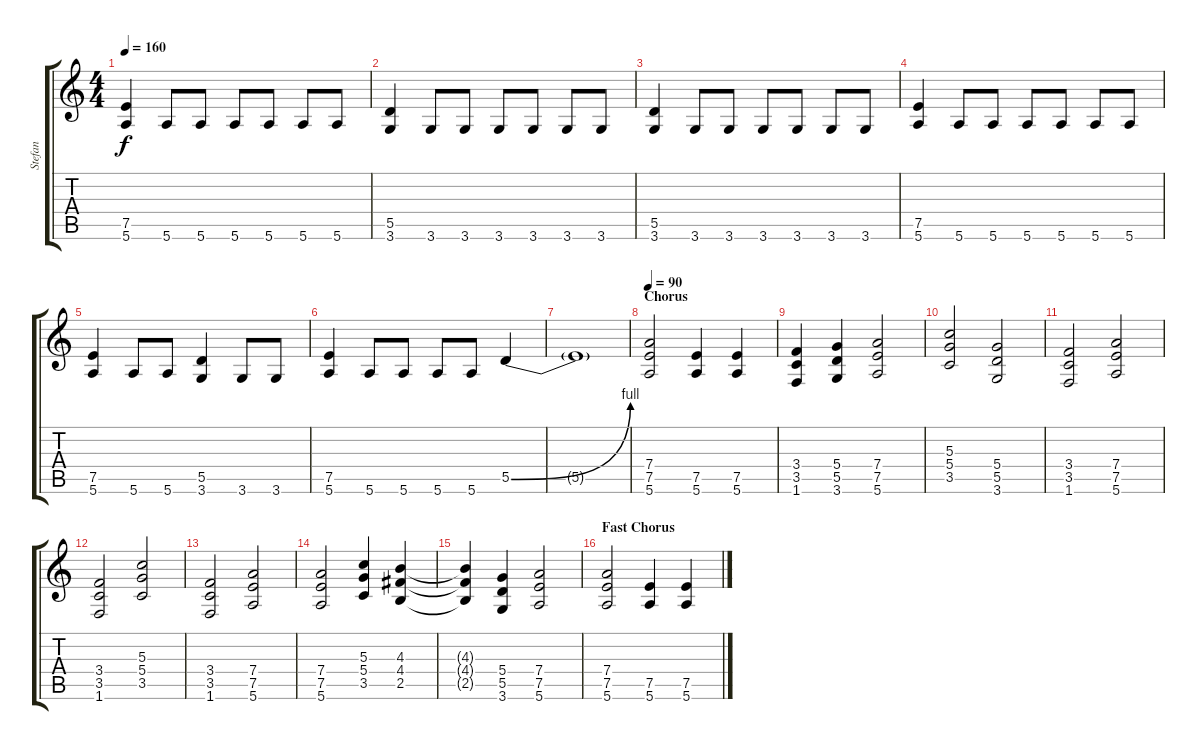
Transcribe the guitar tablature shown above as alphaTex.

\track ("Stefan" "Stefan") {instrument distortionguitar}
\staff {score tabs}
\tuning (E4 B3 G3 D3 A2 E2) {hide}
\ts (4 4)
\tempo 160
\clef g2
\ks c
(7.5 5.6).4{dy f} 5.6.8 5.6.8 5.6.8 5.6.8 5.6.8 5.6.8 |
(5.5 3.6).4 3.6.8 3.6.8 3.6.8 3.6.8 3.6.8 3.6.8 |
(5.5 3.6).4 3.6.8 3.6.8 3.6.8 3.6.8 3.6.8 3.6.8 |
(7.5 5.6).4 5.6.8 5.6.8 5.6.8 5.6.8 5.6.8 5.6.8 |
(7.5 5.6).4 5.6.8 5.6.8 (5.5 3.6).4 3.6.8 3.6.8 |
(7.5 5.6).4 5.6.8 5.6.8 5.6.8 5.6.8 5.5{be (bend 0 0 60 4)}.4 |
5.5{t}.1 |
\section ("" "Chorus")
\tempo 90
(7.4 7.5 5.6).2 (7.5 5.6).4 (7.5 5.6).4 |
(3.4 3.5 1.6).4 (5.4 5.5 3.6).4 (7.4 7.5 5.6).2 |
(5.3 5.4 3.5).2 (5.4 5.5 3.6).2 |
(3.4 3.5 1.6).2 (7.4 7.5 5.6).2 |
(3.4 3.5 1.6).2 (5.3 5.4 3.5).2 |
(3.4 3.5 1.6).2 (7.4 7.5 5.6).2 |
(7.4 7.5 5.6).2 (5.3 5.4 3.5).4 (4.3 4.4 2.5).4 |
(4.3{t} 4.4{t} 2.5{t}).4 (5.4 5.5 3.6).4 (7.4 7.5 5.6).2 |
\section ("" "Fast Chorus")
(7.4 7.5 5.6).2 (7.5 5.6).4 (7.5 5.6).4
